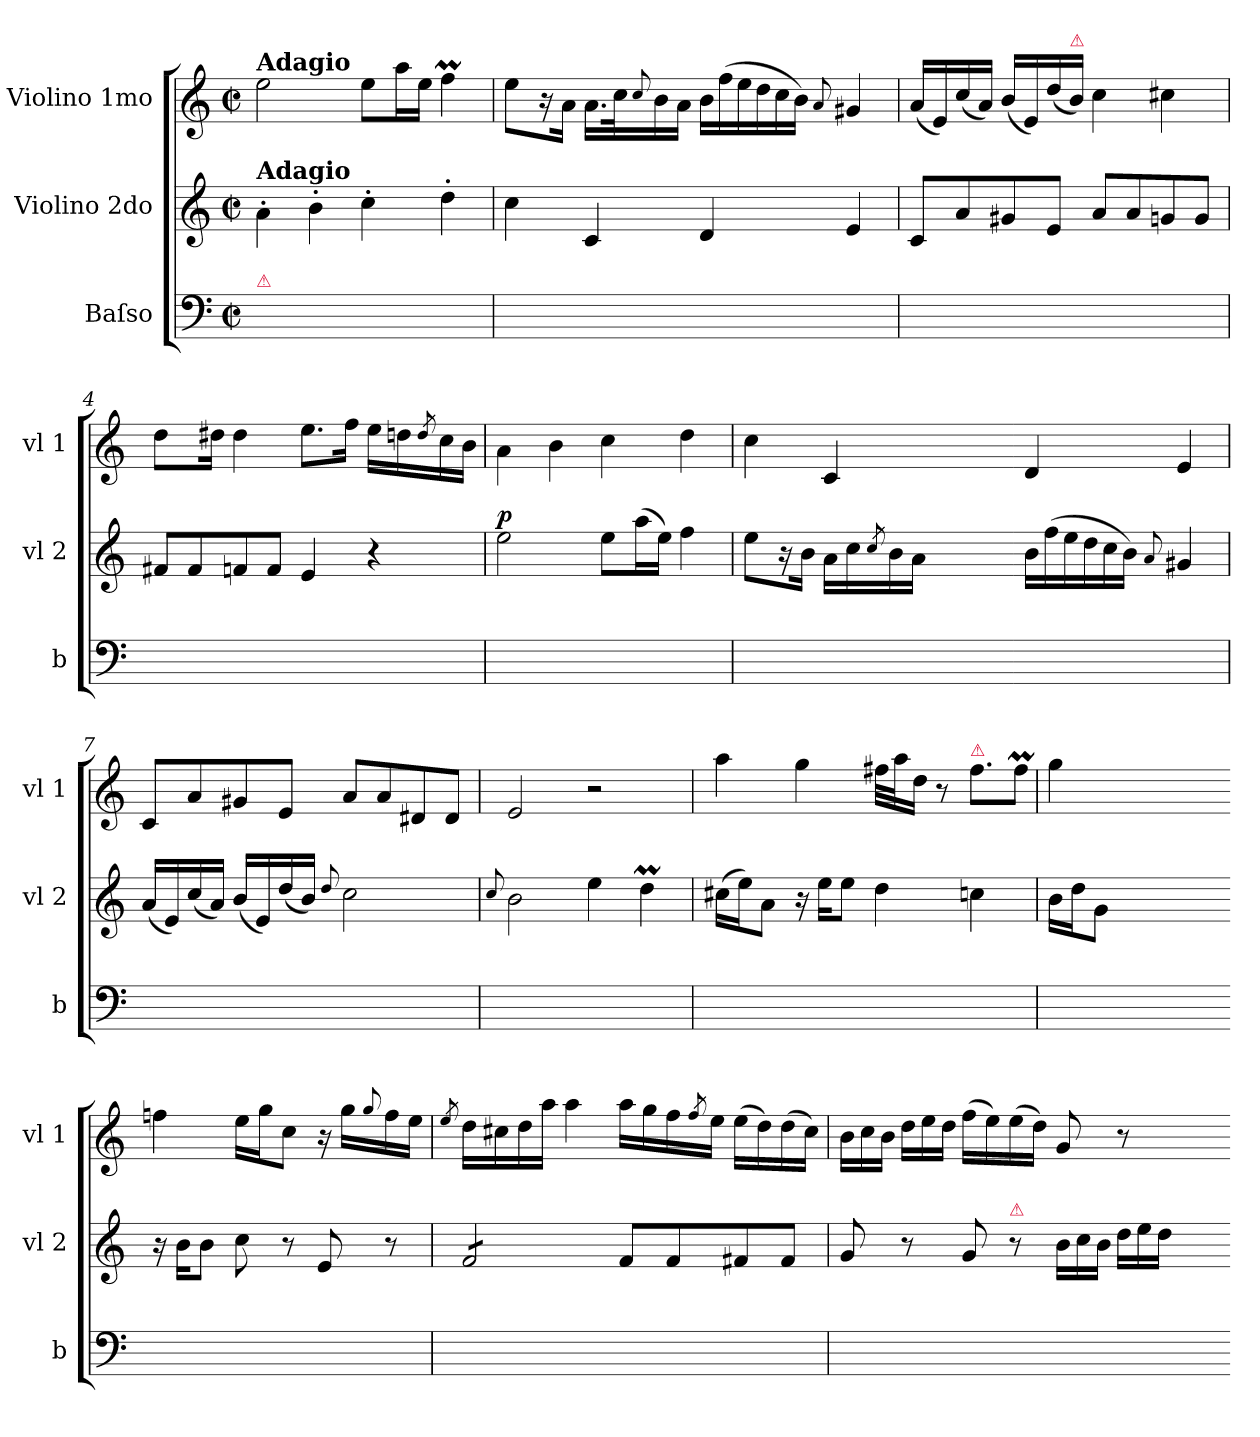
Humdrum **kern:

**kern	**kern	**dynam	**kern
*part3	*part2	*part2	*part1
*staff3	*staff2	*staff2	*staff1
*I"Baſso	*I"Violino 2do	*	*I"Violino 1mo
*I'b	*I'vl 2	*	*I'vl 1
*clefF4	*clefG2	*	*clefG2
*k[]	*k[]	*	*k[]
*a:	*a:	*	*a:
*M2/2	*M2/2	*	*M2/2
*met(c|)	*met(c|)	*	*met(c|)
=1	=1	=1	=1
!	!	!	!LO:TX:a:B:t=Adagio
!	!LO:TX:a:B:t=Adagio	!	!
!LO:TX:a:color=crimson:t=⚠	!	!	!
1ryy	4a'\	.	2ee\
.	4b'\	.	.
.	4cc'\	.	8ee\L
.	.	.	16aa\L
.	.	.	16ee\JJ
.	4dd'\	.	4ffM\
=2	=2	=2	=2
1ryy	4cc\	.	8ee\L
.	.	.	16r
.	.	.	16a\Jk
.	4c/	.	16.a\LL
.	.	.	32cc\K
.	.	.	8qqcc/
.	.	.	16b\
.	.	.	16a\JJ
*	*	*	*Xtuplet
.	4d/	.	24b\LL
.	.	.	(>24ff\
.	.	.	24ee\
.	.	.	24dd\
.	.	.	24cc\
.	.	.	24b\JJ)
.	.	.	8qqa/
.	4e/	.	4g#X/
=3	=3	=3	=3
1ryy	8c/L	.	(16a/LL
.	.	.	16e/)
.	8a/	.	(16cc/
.	.	.	16a/JJ)
.	8g#X/	.	(16b/LL
.	.	.	16e/)
.	8e/J	.	(16dd/
!	!	!	!LO:TX:a:color=crimson:t=⚠
.	.	.	16b/JJ)
.	8a/L	.	4cc\
.	8a/	.	.
.	8gn/	.	4cc#X\
.	8g/J	.	.
=4	=4	=4	=4
!	!	!	!LO:N:vis=8
1ryy	8f#X/L	.	8.dd\L
.	8f#/	.	.
.	.	.	16dd#X\Jk
.	8fn/	.	4dd#\
.	8f/J	.	.
.	4e/	.	8.ee\L
.	.	.	16ff\Jk
.	4r	.	16ee\LL
.	.	.	16ddn\
.	.	.	8qdd/
.	.	.	16cc\
.	.	.	16b\JJ
=5	=5	=5	=5
!	!	!LO:DY:a	!
1ryy	2ee\	p	4a\
.	.	.	4b\
.	8ee\L	.	4cc\
.	(16aa\L	.	.
.	16ee\JJ)	.	.
.	4ff\	.	4dd\
=6	=6	=6	=6
1ryy	8ee\L	.	4cc\
.	16r	.	.
.	16b\Jk	.	.
.	16a\LL	.	4c/
.	16cc\	.	.
.	8qcc/	.	.
.	16b\	.	.
.	16a\JJ	.	.
.	2ryy	.	2ryy
=-	=-	=-	=-
*	*Xtuplet	*	*
2ryy	24b\LL	.	4d/
.	(>24ff\	.	.
.	24ee\	.	.
.	24dd\	.	.
.	24cc\	.	.
.	24b\JJ)	.	.
.	8qqa/	.	.
.	4g#X/	.	4e/
=7	=7	=7	=7
1ryy	(16a/LL	.	8c/L
.	16e/)	.	.
.	(16cc/	.	8a/
.	16a/JJ)	.	.
.	(16b/LL	.	8g#X/
.	16e/)	.	.
.	(16dd/	.	8e/J
.	16b/JJ)	.	.
.	8qqdd/	.	.
.	2cc\	.	8a/L
.	.	.	8a/
.	.	.	8d#X/
.	.	.	8d#/J
=8	=8	=8	=8
.	8qqcc/	.	.
1ryy	2b\	.	2e/
.	4ee\	.	2r
.	4ddM\	.	.
=9	=9	=9	=9
1ryy	(16cc#X\LL	.	4aa\
.	16ee\J)	.	.
.	8a\J	.	.
.	16r	.	4gg\
.	16ee\KL	.	.
.	8ee\J	.	.
.	4dd\	.	32ff#X\LLL
.	.	.	32aa\J
.	.	.	16dd\JJ
.	.	.	8r
!	!	!	!LO:TX:a:color=crimson:t=⚠
.	4ccn\	.	8.ff#\L
!	!	!	!LO:N:vis=8
.	.	.	16ff#m\J
=10	=10	=10	=10
1ryy	16b\LL	.	4gg\
.	16dd\J	.	.
.	8g\J	.	.
.	2.ryy	.	2.ryy
=-	=-	=-	=-
2.ryy	16r	.	4ffn\
.	16b\KL	.	.
.	8b\J	.	.
.	8cc\	.	16ee\LL
.	.	.	16gg\J
.	8r	.	8cc\J
.	8e/	.	16r
.	.	.	16gg\LL
.	.	.	8qqgg/
.	8r	.	16ff\
.	.	.	16ee\JJ
=11	=11	=11	=11
.	.	.	8qee/
*	*tremolo	*	*
1ryy	8f/L	.	16dd\LL
.	.	.	16cc#X\
.	8f/	.	16dd\
.	.	.	16aa\JJ
.	8f/	.	4aa\
.	8f/J	.	.
*	*Xtremolo	*	*
!	!	!LO:DY:a	!
.	8f/L	p&colon;	16aa\LL
.	.	.	16gg\
.	8f/	.	16ff\
.	.	.	8qff
.	.	.	16ee\JJ
.	8f#X/	.	(16ee\LL
.	.	.	16dd\)
.	8f#/J	.	(16dd\
.	.	.	16cc#\JJ)
=12	=12	=12	=12
1ryy	8g/	.	24b\LL
.	.	.	24cc\
.	.	.	24b\JJ
.	8r	.	24dd\LL
.	.	.	24ee\
.	.	.	24dd\JJ
.	8g/	.	(16ff\LL
.	.	.	16ee\)
!	!LO:TX:a:color=crimson:t=⚠	!	!
.	8r	.	(16ee\
.	.	.	16dd\JJ)
.	24b\LL	.	8g/
.	24cc\	.	.
.	24b\JJ	.	.
.	24dd\LL	.	8r
.	24ee\	.	.
.	24dd\JJ	.	.
.	4ryy	.	4ryy
=-	=-	=-	=-
*-	*-	*-	*-
